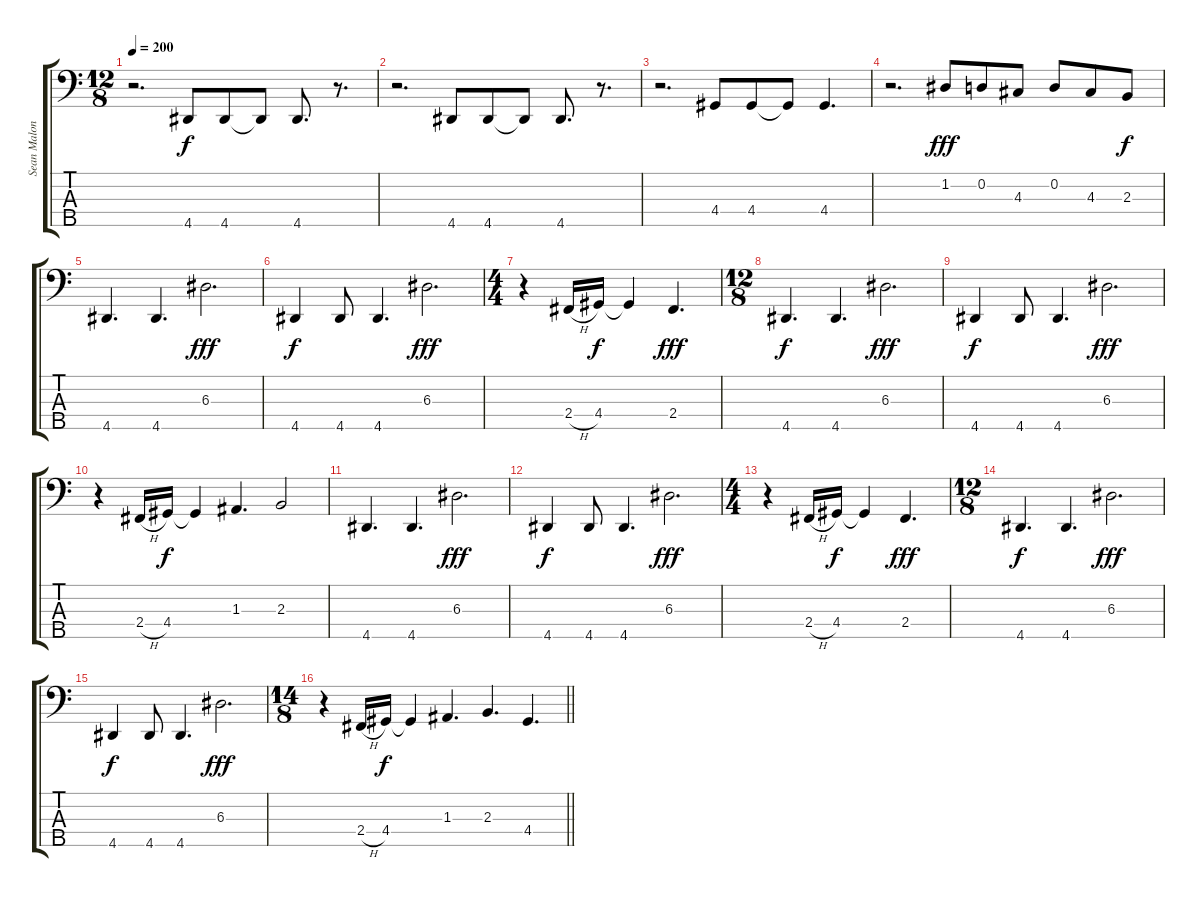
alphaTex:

\track ("Sean Malone" "Sean Malon") {instrument fretlessbass}
\staff {score tabs}
\tuning (G2 D2 A1 E1 B0) {hide}
\ts (12 8)
\tempo 200
\clef f4
\ks c
r.2{d dy f} 4.5.8 4.5.8 4.5{t}.8 4.5.8{d} r.8{d} |
r.2{d} 4.5.8 4.5.8 4.5{t}.8 4.5.8{d} r.8{d} |
r.2{d} 4.4.8 4.4.8 4.4{t}.8 4.4.4{d} |
r.2{d} 1.2.8{dy fff} 0.2.8 4.3.8 0.2.8 4.3.8 2.3.8{dy f} |
4.5.4{d} 4.5.4{d} 6.3.2{d dy fff} |
4.5.4{dy f} 4.5.8 4.5.4{d} 6.3.2{d dy fff} |
\ts (4 4)
r.4 2.4{h}.16 4.4.16{dy f} 4.4{t}.4 2.4.4{d dy fff} |
\ts (12 8)
4.5.4{d dy f} 4.5.4{d} 6.3.2{d dy fff} |
4.5.4{dy f} 4.5.8 4.5.4{d} 6.3.2{d dy fff} |
r.4 2.4{h}.16 4.4.16{dy f} 4.4{t}.4 1.3.4{d} 2.3.2 |
4.5.4{d} 4.5.4{d} 6.3.2{d dy fff} |
4.5.4{dy f} 4.5.8 4.5.4{d} 6.3.2{d dy fff} |
\ts (4 4)
r.4 2.4{h}.16 4.4.16{dy f} 4.4{t}.4 2.4.4{d dy fff} |
\ts (12 8)
4.5.4{d dy f} 4.5.4{d} 6.3.2{d dy fff} |
4.5.4{dy f} 4.5.8 4.5.4{d} 6.3.2{d dy fff} |
\ts (14 8)
\barLineRight lightlight
r.4 2.4{h}.16 4.4.16{dy f} 4.4{t}.4 1.3.4{d} 2.3.4{d} 4.4.4{d}
